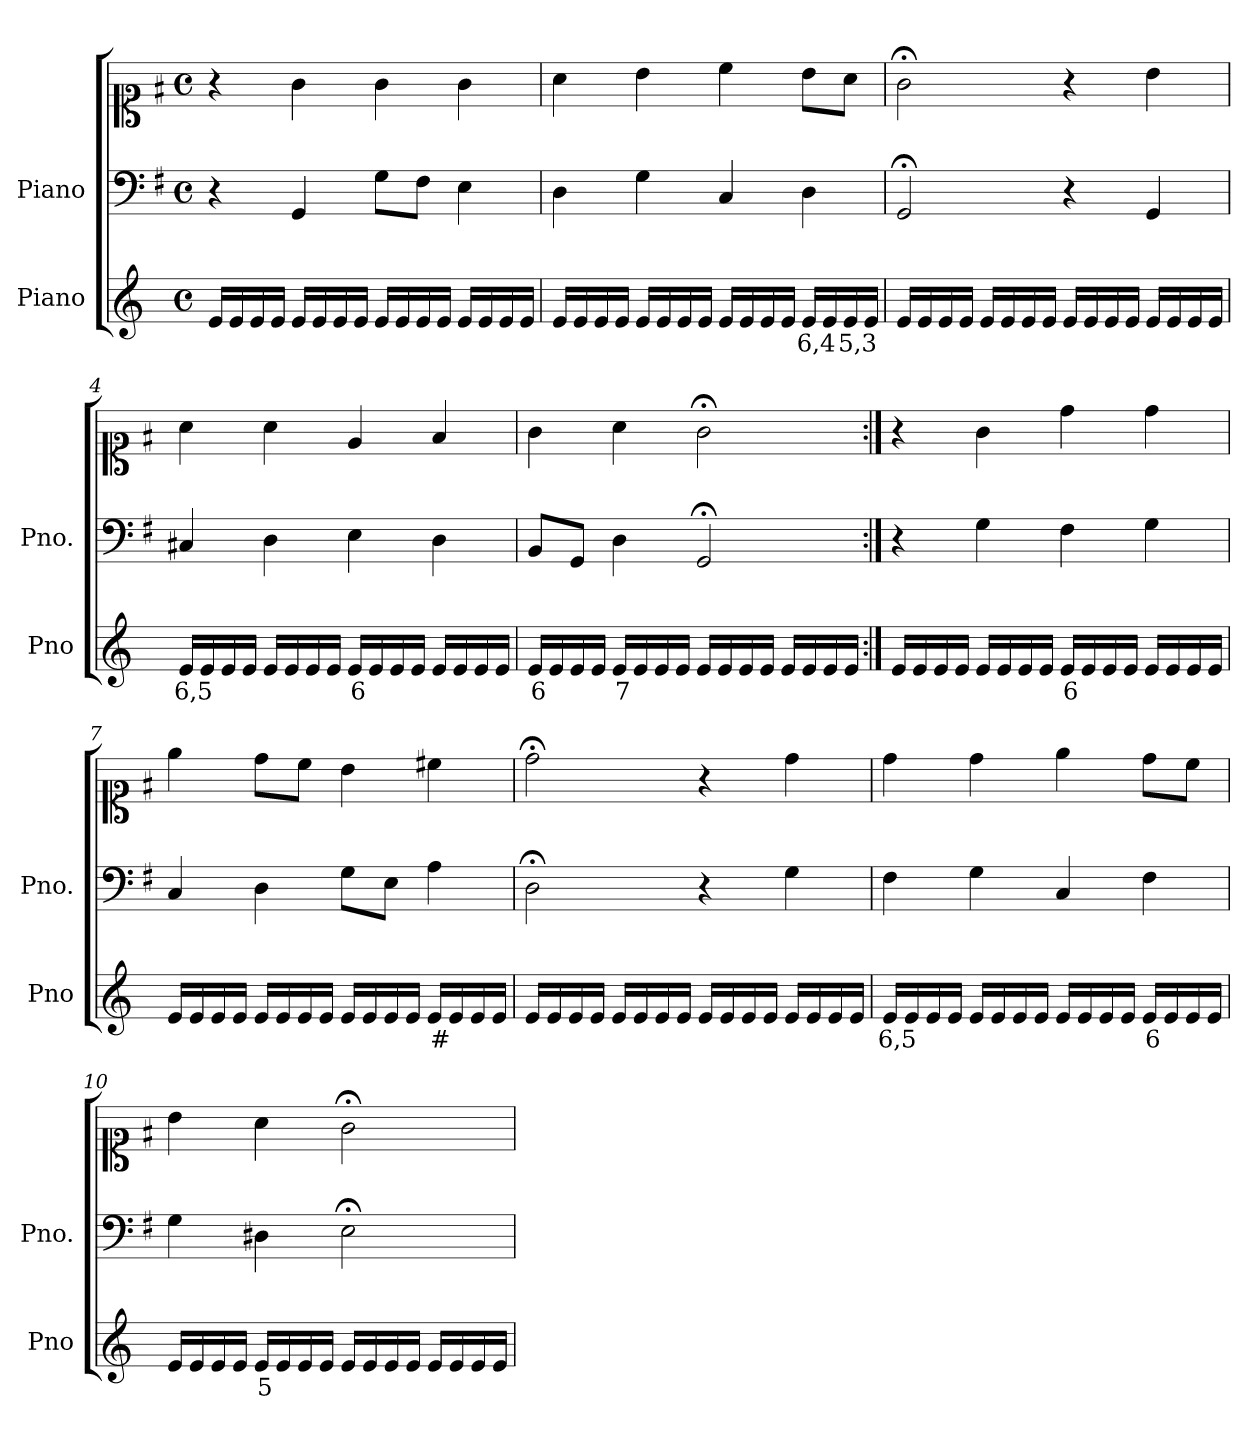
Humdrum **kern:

**kern	**text	**kern	**kern
*part2	*part2	*part1	*part1
*staff3	*staff3	*staff2	*staff1
*I"Piano	*	*I"Piano	*
*I'Pno	*	*I'Pno.	*
*clefG2	*	*clefF4	*clefC1
*k[]	*	*k[f#]	*k[f#]
*M4/4	*	*M4/4	*M4/4
*met(c)	*	*met(c)	*met(c)
=1	=1	=1	=1
16e/LL	.	4r	4r
16e/	.	.	.
16e/	.	.	.
16e/JJ	.	.	.
16e/LL	.	4GG/	4g\
16e/	.	.	.
16e/	.	.	.
16e/JJ	.	.	.
16e/LL	.	8G\L	4g\
16e/	.	.	.
!	!LO:LY:b	!	!
16e/	_	8F#\J	.
16e/JJ	.	.	.
16e/LL	.	4E\	4g\
16e/	.	.	.
16e/	.	.	.
16e/JJ	.	.	.
=2	=2	=2	=2
16e/LL	.	4D\	4a\
16e/	.	.	.
16e/	.	.	.
16e/JJ	.	.	.
16e/LL	.	4G\	4b\
16e/	.	.	.
16e/	.	.	.
16e/JJ	.	.	.
16e/LL	.	4C/	4cc\
16e/	.	.	.
16e/	.	.	.
16e/JJ	.	.	.
!	!LO:LY:b	!	!
16e/LL	6,4	4D\	8b\L
16e/	.	.	.
!	!LO:LY:b	!	!
16e/	5,3	.	8a\J
16e/JJ	.	.	.
=3	=3	=3	=3
16e/LL	.	2GG;</	2g;<\
16e/	.	.	.
16e/	.	.	.
16e/JJ	.	.	.
16e/LL	.	.	.
16e/	.	.	.
16e/	.	.	.
16e/JJ	.	.	.
16e/LL	.	4r	4r
16e/	.	.	.
16e/	.	.	.
16e/JJ	.	.	.
16e/LL	.	4GG/	4b\
16e/	.	.	.
16e/	.	.	.
16e/JJ	.	.	.
=4	=4	=4	=4
!	!LO:LY:b	!	!
16e/LL	6,5	4C#X/	4a\
16e/	.	.	.
16e/	.	.	.
16e/JJ	.	.	.
16e/LL	.	4D\	4a\
16e/	.	.	.
16e/	.	.	.
16e/JJ	.	.	.
!	!LO:LY:b	!	!
16e/LL	6	4E\	4e/
16e/	.	.	.
16e/	.	.	.
16e/JJ	.	.	.
16e/LL	.	4D\	4f#/
16e/	.	.	.
16e/	.	.	.
16e/JJ	.	.	.
=5	=5	=5	=5
!	!LO:LY:b	!	!
16e/LL	6	8BB/L	4g\
16e/	.	.	.
16e/	.	8GG/J	.
16e/JJ	.	.	.
!	!LO:LY:b	!	!
16e/LL	7	4D\	4a\
16e/	.	.	.
16e/	.	.	.
16e/JJ	.	.	.
16e/LL	.	2GG;</	2g;<\
16e/	.	.	.
16e/	.	.	.
16e/JJ	.	.	.
16e/LL	.	.	.
16e/	.	.	.
16e/	.	.	.
16e/JJ	.	.	.
=6:|!	=6:|!	=6:|!	=6:|!
16e/LL	.	4r	4r
16e/	.	.	.
16e/	.	.	.
16e/JJ	.	.	.
16e/LL	.	4G\	4g\
16e/	.	.	.
16e/	.	.	.
16e/JJ	.	.	.
!	!LO:LY:b	!	!
16e/LL	6	4F#\	4dd\
16e/	.	.	.
16e/	.	.	.
16e/JJ	.	.	.
16e/LL	.	4G\	4dd\
16e/	.	.	.
16e/	.	.	.
16e/JJ	.	.	.
=7	=7	=7	=7
16e/LL	.	4C/	4ee\
16e/	.	.	.
16e/	.	.	.
16e/JJ	.	.	.
16e/LL	.	4D\	8dd\L
16e/	.	.	.
16e/	.	.	8cc\J
16e/JJ	.	.	.
16e/LL	.	8G\L	4b\
16e/	.	.	.
16e/	.	8E\J	.
16e/JJ	.	.	.
!	!LO:LY:b	!	!
16e/LL	#	4A\	4cc#X\
16e/	.	.	.
16e/	.	.	.
16e/JJ	.	.	.
=8	=8	=8	=8
16e/LL	.	2D;<\	2dd;<\
16e/	.	.	.
16e/	.	.	.
16e/JJ	.	.	.
16e/LL	.	.	.
16e/	.	.	.
16e/	.	.	.
16e/JJ	.	.	.
16e/LL	.	4r	4r
16e/	.	.	.
16e/	.	.	.
16e/JJ	.	.	.
16e/LL	.	4G\	4dd\
16e/	.	.	.
16e/	.	.	.
16e/JJ	.	.	.
=9	=9	=9	=9
!	!LO:LY:b	!	!
16e/LL	6,5	4F#\	4dd\
16e/	.	.	.
16e/	.	.	.
16e/JJ	.	.	.
16e/LL	.	4G\	4dd\
16e/	.	.	.
16e/	.	.	.
16e/JJ	.	.	.
16e/LL	.	4C/	4ee\
16e/	.	.	.
16e/	.	.	.
16e/JJ	.	.	.
!	!LO:LY:b	!	!
16e/LL	6	4F#\	8dd\L
16e/	.	.	.
16e/	.	.	8cc\J
16e/JJ	.	.	.
=10	=10	=10	=10
16e/LL	.	4G\	4b\
16e/	.	.	.
16e/	.	.	.
16e/JJ	.	.	.
!	!LO:LY:b	!	!
16e/LL	5	4D#X\	4a\
16e/	.	.	.
16e/	.	.	.
16e/JJ	.	.	.
16e/LL	.	2E;<\	2g;<\
16e/	.	.	.
16e/	.	.	.
16e/JJ	.	.	.
16e/LL	.	.	.
16e/	.	.	.
16e/	.	.	.
16e/JJ	.	.	.
=	=	=	=
*-	*-	*-	*-
